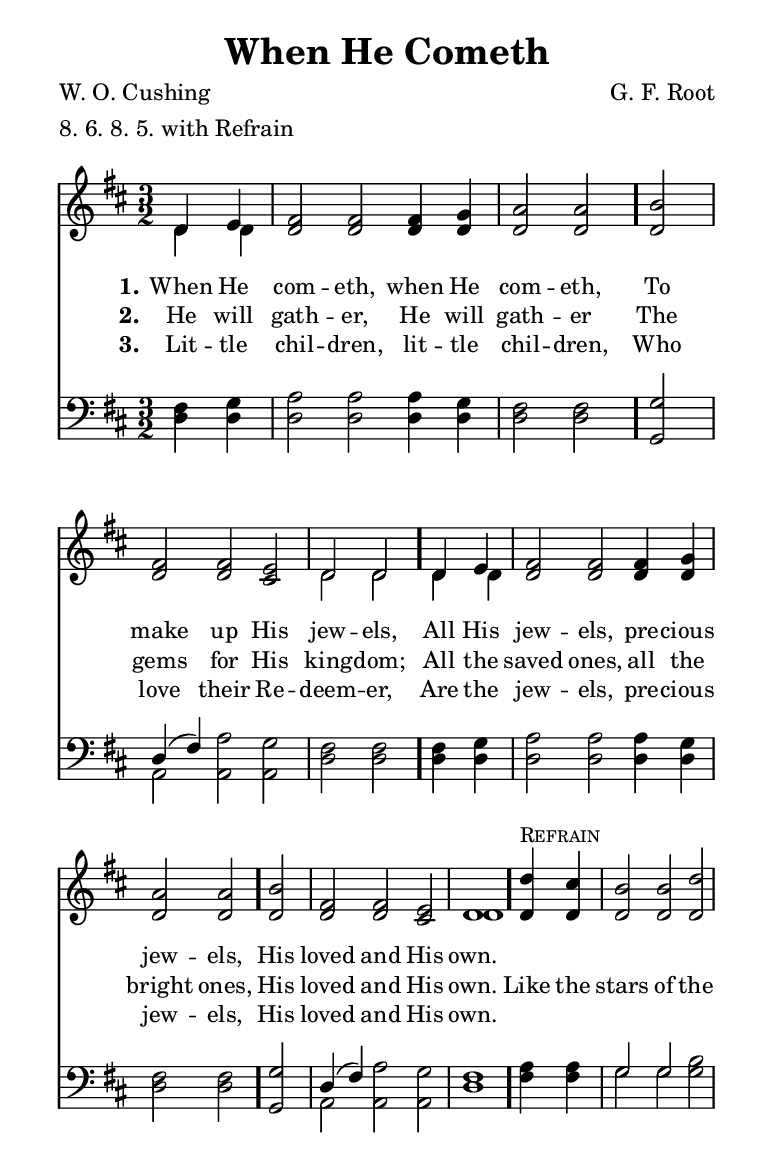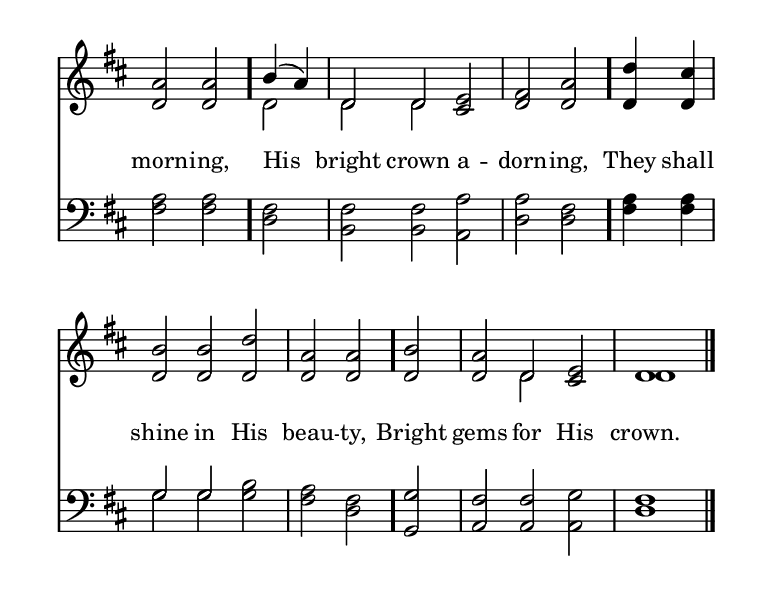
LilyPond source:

\include "common/global.ily"
\paper {
  \include "common/paper.ily"
}

\header{
  %children
  hymnnumber = "367"
  title = "When He Cometh"
  tunename = "Jewels"
  meter = "8. 6. 8. 5. with Refrain"
  poet = "W. O. Cushing"
  composer = "G. F. Root"
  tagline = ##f
}

global = {
  \include "common/overrides.ily"
  \override Staff.TimeSignature.style = #'numbered
  \time 3/2
  \override Score.MetronomeMark.transparent = ##t % hide all fermata changes too
  \tempo 2=90
  \key d \major
  \partial 2
  \autoBeamOff
}

notesSoprano = {
\global
\relative c' {

  d4 e | fis2 fis fis4 g | a2 a
  b2 | fis fis e | d d
  d4 e | fis2 fis fis4 g | a2 a
  b2 | fis fis e | d1

  d'4^\markup { \small \caps "Refrain" } cis | b2 b d | a a
  b4( a) | d,2 d e | fis a
  d4 cis | b2 b d | a a
  b2 | a d, e | d1

  \bar "|."

}
}

notesAlto = {
\global
\relative e' {

  d4 d | d2 d d4 d | d2 d
  d2 | d d cis | d d
  d4 d | d2 d d4 d | d2 d
  d2 | d d cis | d1

  d4 d | d2 d d | d d
  d2 | d d cis | d d
  d4 d | d2 d d | d d
  d2 | d d cis | d1

}
}

notesTenor = {
\global
\relative a {

  fis4 g | a2 a a4 g | fis2 fis
  g2 | d4( fis) a2 g | fis2 fis
  fis4 g | a2 a a4 g | fis2 fis
  g2 | d4( fis) a2 g | fis1

  a4 a | g2 g b | a a
  fis | fis fis a | a fis
  a4 a | g2 g b | a fis
  g2 | fis fis g | fis1

}
}

notesBass = {
\global
\relative f {

  d4 d | d2 d d4 d | d2 d
  g,2 | a a a | d d
  d4 d | d2 d d4 d | d2 d
  g,2 | a a a | d1

  fis4 fis | g2 g g | fis fis
  d2 | b b a | d d
  fis4 fis | g2 g g | fis d
  g,2 | a a a | d1

}
}

Refrain = \lyricmode {

Like the stars of the morn -- ing, \bar "."
His bright crown a -- dorn -- ing, \bar "."
They shall shine in His beau -- ty, \bar "."
Bright gems for His crown. \bar "."

}

wordsA = \lyricmode {
\set stanza = "1."

When He com -- eth, when He com -- eth, \bar "."
To make up His jew -- els, \bar "."
All His jew -- els, pre -- cious jew -- els, \bar "."
His loved and His own. \bar "."

}

wordsB = \lyricmode {
\set stanza = "2."

He will gath -- er, He will gath -- er
The gems for His king -- dom;
All the saved ones, all the bright ones,
His loved and His own.

\Refrain

}

wordsC = \lyricmode {
\set stanza = "3."

Lit -- tle chil -- dren, lit -- tle chil -- dren, % original has "child -- ren"
Who love their Re -- deem -- er,
Are the jew -- els, pre -- cious jew -- els,
His loved and His own.

}

\score {
  \context ChoirStaff <<
    \context Staff = upper <<
      \set Staff.autoBeaming = ##f
      \set ChoirStaff.systemStartDelimiter = #'SystemStartBar
      \set ChoirStaff.printPartCombineTexts = ##f
      \partcombine #'(2 . 9) \notesSoprano \notesAlto
      \context NullVoice = sopranos { \voiceOne << \notesSoprano >> }
      \context NullVoice = altos { \voiceTwo << \notesAlto >> }
      \context Lyrics = one   \lyricsto sopranos \wordsA
      \context Lyrics = two   \lyricsto sopranos \wordsB
      \context Lyrics = three \lyricsto sopranos \wordsC
    >>
    \context Staff = men <<
      \set Staff.autoBeaming = ##f
      \clef bass
      \set ChoirStaff.printPartCombineTexts = ##f
      \partcombine #'(2 . 9) \notesTenor \notesBass
      \context NullVoice = tenors { \voiceOne << \notesTenor >> }
      \context NullVoice = basses { \voiceTwo << \notesBass >> }
    >>
  >>
  \layout {
    \include "common/layout.ily"
  }
  \midi{
    \include "common/midi.ily"
  }
}

\version "2.19.49"  % necessary for upgrading to future LilyPond versions.

% vi:set et ts=2 sw=2 ai nocindent syntax=lilypond:
